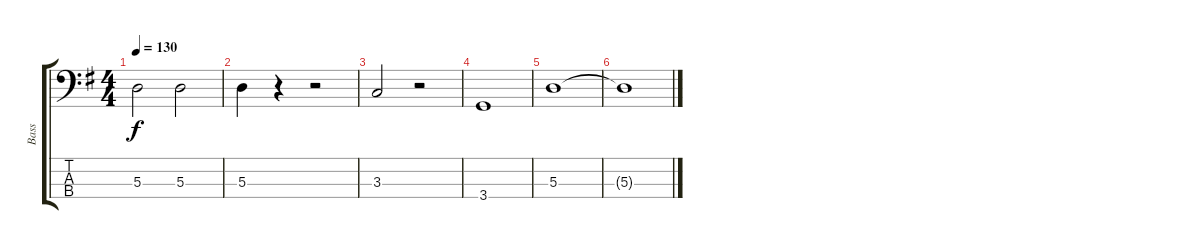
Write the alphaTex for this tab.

\track ("Bass" "Bass") {instrument electricbassfinger}
\staff {score tabs}
\tuning (G2 D2 A1 E1) {hide}
\ts (4 4)
\tempo 130
\clef f4
\ks g
5.3.2{dy f} 5.3.2 |
5.3.4 r.4 r.2 |
3.3.2 r.2 |
3.4.1 |
5.3.1 |
5.3{t}.1
